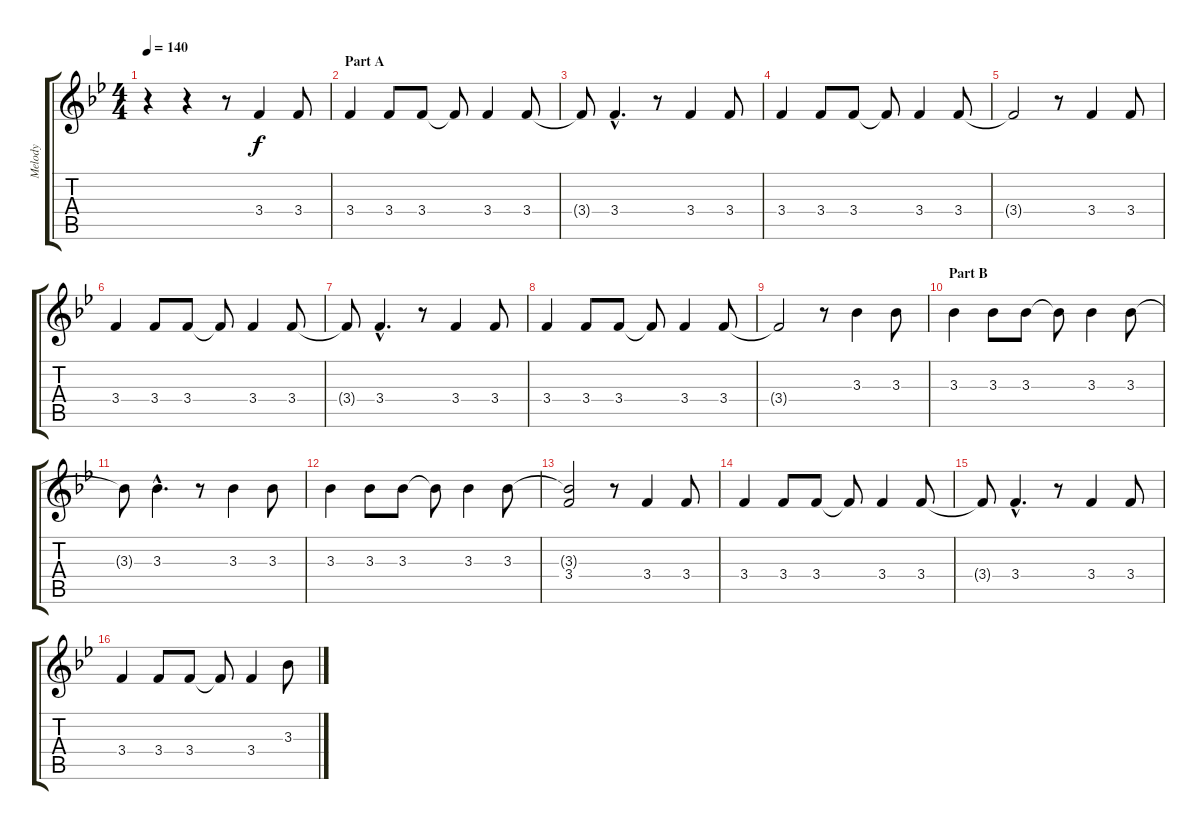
\track ("Melody" "Melody") {instrument acousticguitarnylon}
\staff {score tabs}
\tuning (E4 B3 G3 D3 A2 E2) {hide}
\ts (4 4)
\tempo 140
\clef g2
\ks bb
r.4{dy f instrument acousticguitarnylon} r.4 r.8 3.4.4 3.4.8 |
\section ("" "Part A")
3.4.4 3.4.8 3.4.8 3.4{t}.8 3.4.4 3.4.8 |
3.4{t}.8 3.4{hac}.4{d} r.8 3.4.4 3.4.8 |
3.4.4 3.4.8 3.4.8 3.4{t}.8 3.4.4 3.4.8 |
3.4{t}.2 r.8 3.4.4 3.4.8 |
3.4.4 3.4.8 3.4.8 3.4{t}.8 3.4.4 3.4.8 |
3.4{t}.8 3.4{hac}.4{d} r.8 3.4.4 3.4.8 |
3.4.4 3.4.8 3.4.8 3.4{t}.8 3.4.4 3.4.8 |
3.4{t}.2 r.8 3.3.4 3.3.8 |
\section ("" "Part B")
3.3.4 3.3.8 3.3.8 3.3{t}.8 3.3.4 3.3.8 |
3.3{t}.8 3.3{hac}.4{d} r.8 3.3.4 3.3.8 |
3.3.4 3.3.8 3.3.8 3.3{t}.8 3.3.4 3.3.8 |
(3.3{t} 3.4).2 r.8 3.4.4 3.4.8 |
3.4.4 3.4.8 3.4.8 3.4{t}.8 3.4.4 3.4.8 |
3.4{t}.8 3.4{hac}.4{d} r.8 3.4.4 3.4.8 |
3.4.4 3.4.8 3.4.8 3.4{t}.8 3.4.4 3.3.8
